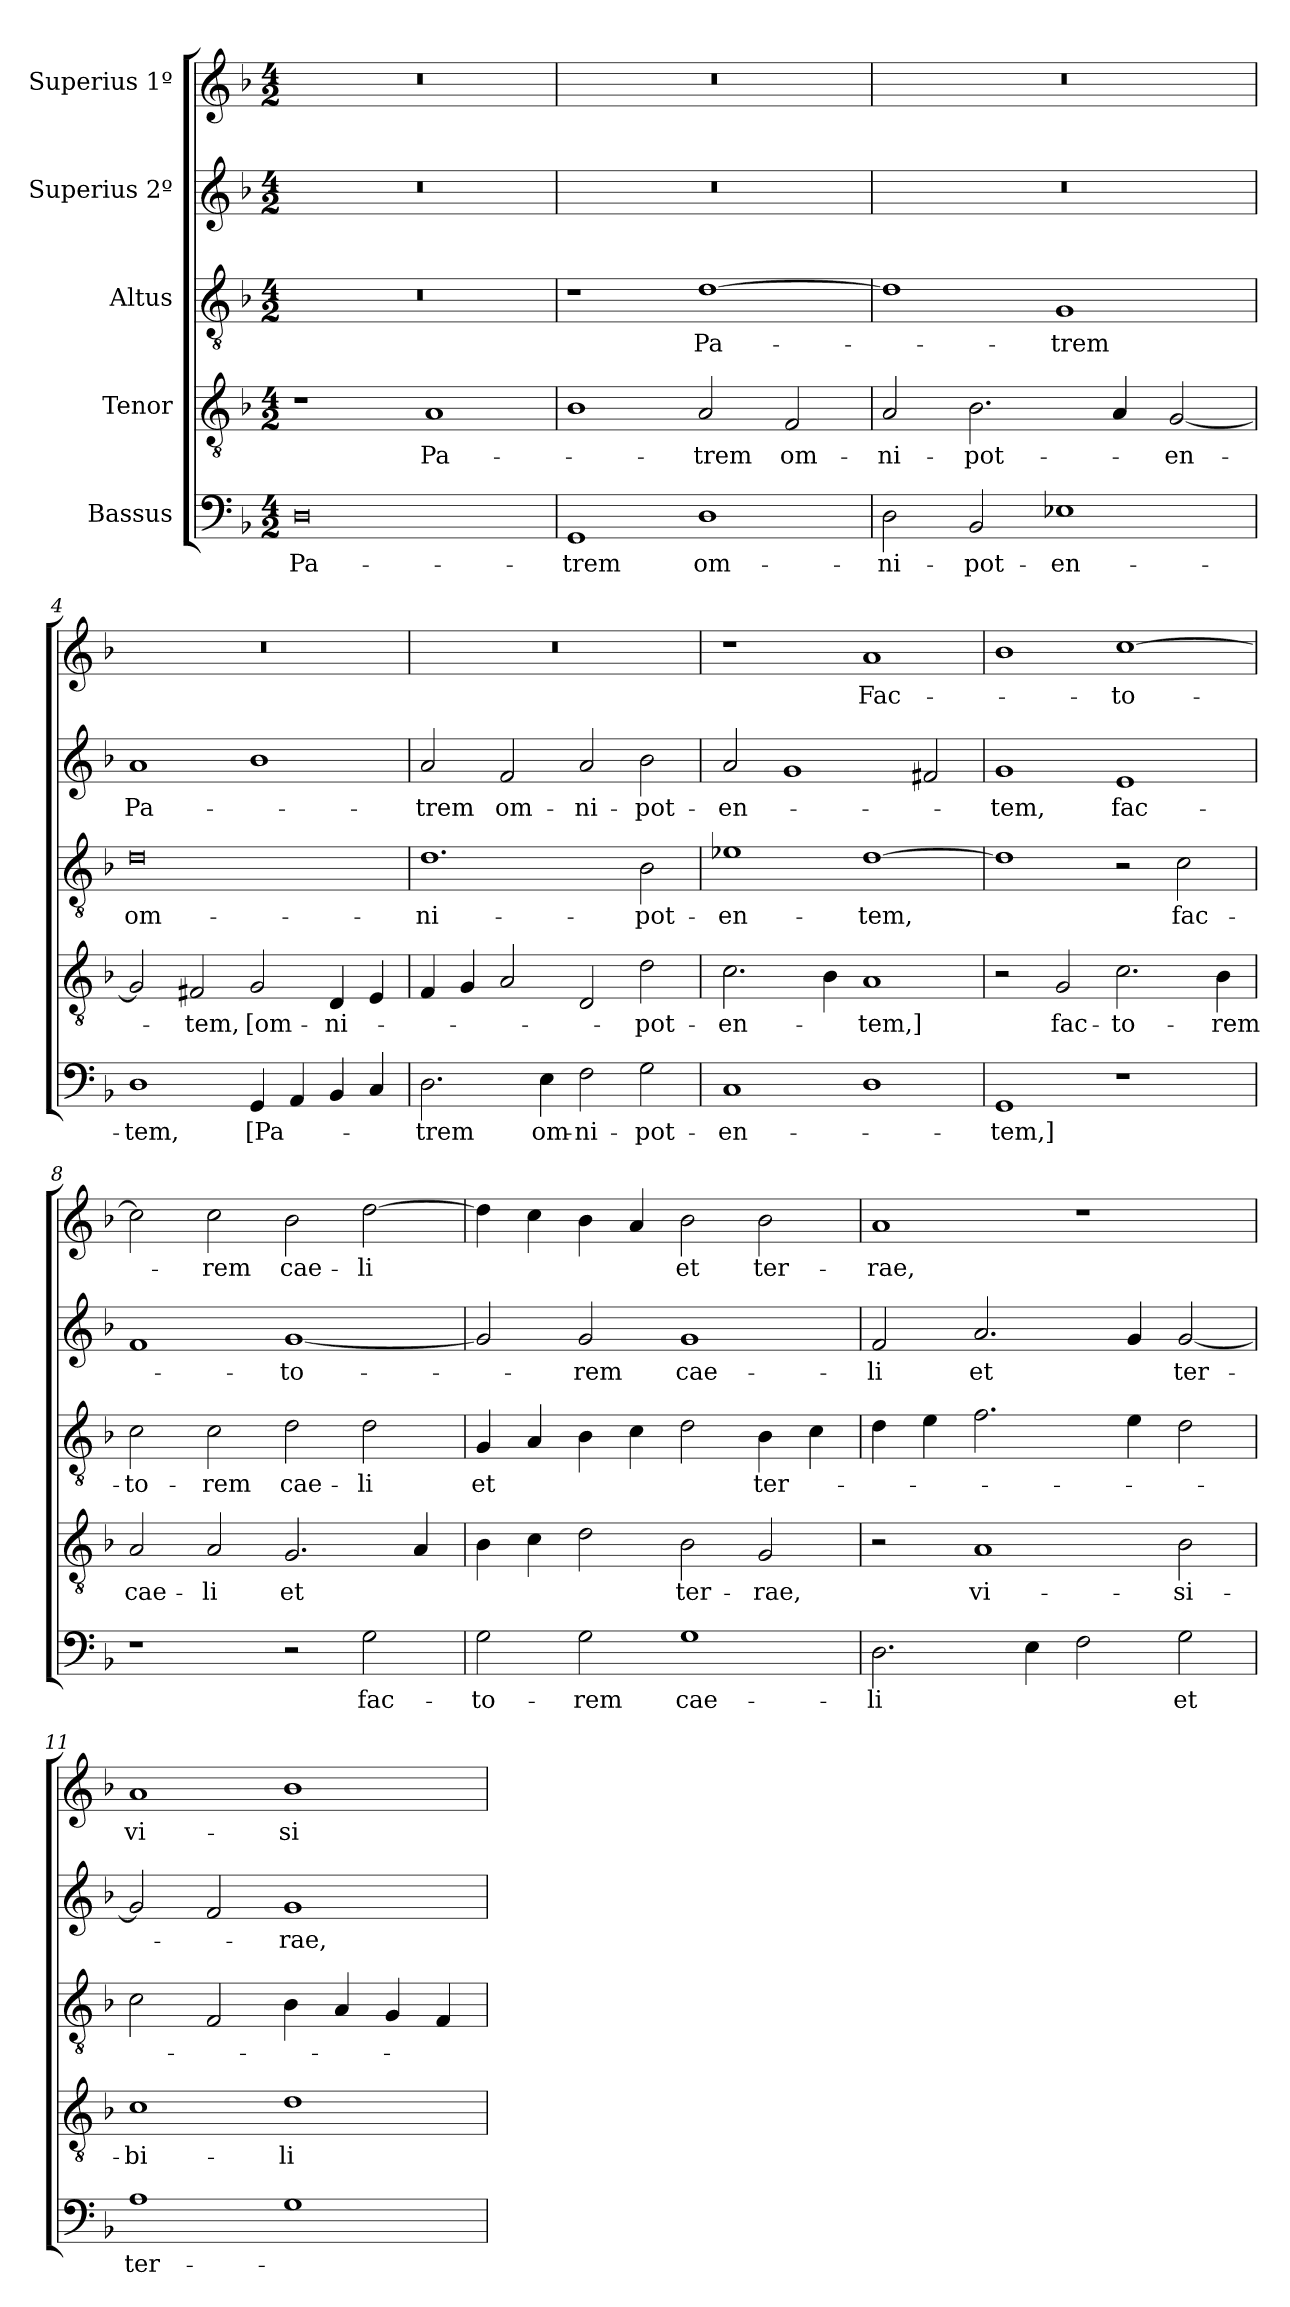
**kern	**text	**kern	**text	**kern	**text	**kern	**text	**kern	**text
*part5	*part5	*part4	*part4	*part3	*part3	*part2	*part2	*part1	*part1
*staff5	*staff5	*staff4	*staff4	*staff3	*staff3	*staff2	*staff2	*staff1	*staff1
*I"Bassus	*	*I"Tenor	*	*I"Altus	*	*I"Superius 2º	*	*I"Superius 1º	*
*clefF4	*	*clefGv2	*	*clefGv2	*	*clefG2	*	*clefG2	*
*k[b-]	*	*k[b-]	*	*k[b-]	*	*k[b-]	*	*k[b-]	*
*M4/2	*	*M4/2	*	*M4/2	*	*M4/2	*	*M4/2	*
=1	=1	=1	=1	=1	=1	=1	=1	=1	=1
0D\	Pa-	1r	.	0r	.	0r	.	0r	.
.	.	1A/	Pa-	.	.	.	.	.	.
=2	=2	=2	=2	=2	=2	=2	=2	=2	=2
1GG/	-trem	1B-\	.	1r	.	0r	.	0r	.
1D\	om-	2A/	-trem	[1d\	Pa-	.	.	.	.
.	.	2F/	om-	.	.	.	.	.	.
=3	=3	=3	=3	=3	=3	=3	=3	=3	=3
2D\	-ni-	2A/	-ni-	1d\]	.	0r	.	0r	.
2BB-/	-pot-	2.B-\	-pot-	.	.	.	.	.	.
1E-X\	-en-	.	.	1G/	-trem	.	.	.	.
.	.	4A/	.	.	.	.	.	.	.
.	.	[2G/	-en-	.	.	.	.	.	.
=4	=4	=4	=4	=4	=4	=4	=4	=4	=4
1D\	-tem,	2G/]	.	0d\	om-	1a/	Pa-	0r	.
.	.	2F#X/	-tem,	.	.	.	.	.	.
4GG/	[Pa-	2G/	[om-	.	.	1b-\	.	.	.
4AA/	.	.	.	.	.	.	.	.	.
4BB-/	.	4D/	-ni-	.	.	.	.	.	.
4C/	.	4E/	.	.	.	.	.	.	.
=5	=5	=5	=5	=5	=5	=5	=5	=5	=5
2.D\	-trem	4F/	.	1.d\	-ni-	2a/	-trem	0r	.
.	.	4G/	.	.	.	.	.	.	.
.	.	2A/	.	.	.	2f/	om-	.	.
4E\	om-	.	.	.	.	.	.	.	.
2F\	-ni-	2D/	.	.	.	2a/	-ni-	.	.
2G\	-pot-	2d\	-pot-	2B-\	-pot-	2b-\	-pot-	.	.
=6	=6	=6	=6	=6	=6	=6	=6	=6	=6
1C/	-en-	2.c\	-en-	1e-X\	-en-	2a/	-en-	1r	.
.	.	.	.	.	.	1g/	.	.	.
.	.	4B-\	.	.	.	.	.	.	.
1D\	.	1A/	-tem,]	[1d\	-tem,	.	.	1a/	Fac-
.	.	.	.	.	.	2f#X/	.	.	.
=7	=7	=7	=7	=7	=7	=7	=7	=7	=7
1GG/	-tem,]	2r	.	1d\]	.	1g/	-tem,	1b-\	.
.	.	2G/	fac-	.	.	.	.	.	.
1r	.	2.c\	-to-	2r	.	1e/	fac-	[1cc\	-to-
.	.	.	.	2c\	fac-	.	.	.	.
.	.	4B-\	-rem	.	.	.	.	.	.
=8	=8	=8	=8	=8	=8	=8	=8	=8	=8
1r	.	2A/	cae-	2c\	-to-	1f/	.	2cc\]	.
.	.	2A/	-li	2c\	-rem	.	.	2cc\	-rem
2r	.	2.G/	et	2d\	cae-	[1g/	-to-	2b-\	cae-
2G\	fac-	.	.	2d\	-li	.	.	[2dd\	-li
.	.	4A/	.	.	.	.	.	.	.
=9	=9	=9	=9	=9	=9	=9	=9	=9	=9
2G\	-to-	4B-\	.	4G/	et	2g/]	.	4dd\]	.
.	.	4c\	.	4A/	.	.	.	4cc\	.
2G\	-rem	2d\	.	4B-\	.	2g/	-rem	4b-\	.
.	.	.	.	4c\	.	.	.	4a/	.
1G\	cae-	2B-\	ter-	2d\	.	1g/	cae-	2b-\	et
.	.	2G/	-rae,	4B-\	ter-	.	.	2b-\	ter-
.	.	.	.	4c\	.	.	.	.	.
=10	=10	=10	=10	=10	=10	=10	=10	=10	=10
2.D\	-li	2r	.	4d\	.	2f/	-li	1a/	-rae,
.	.	.	.	4e\	.	.	.	.	.
.	.	1A/	vi-	2.f\	.	2.a/	et	.	.
4E\	.	.	.	.	.	.	.	.	.
2F\	.	.	.	.	.	.	.	1r	.
.	.	.	.	4e\	.	4g/	.	.	.
2G\	et	2B-\	-si-	2d\	.	[2g/	ter-	.	.
=11	=11	=11	=11	=11	=11	=11	=11	=11	=11
1A\	ter-	1c\	-bi-	2c\	.	2g/]	.	1a/	vi-
.	.	.	.	2F/	.	2f/	.	.	.
1G\	.	1d\	-li-	4B-\	.	1g/	-rae,	1b-\	-si-
.	.	.	.	4A/	.	.	.	.	.
.	.	.	.	4G/	.	.	.	.	.
.	.	.	.	4F/	.	.	.	.	.
=	=	=	=	=	=	=	=	=	=
*-	*-	*-	*-	*-	*-	*-	*-	*-	*-
